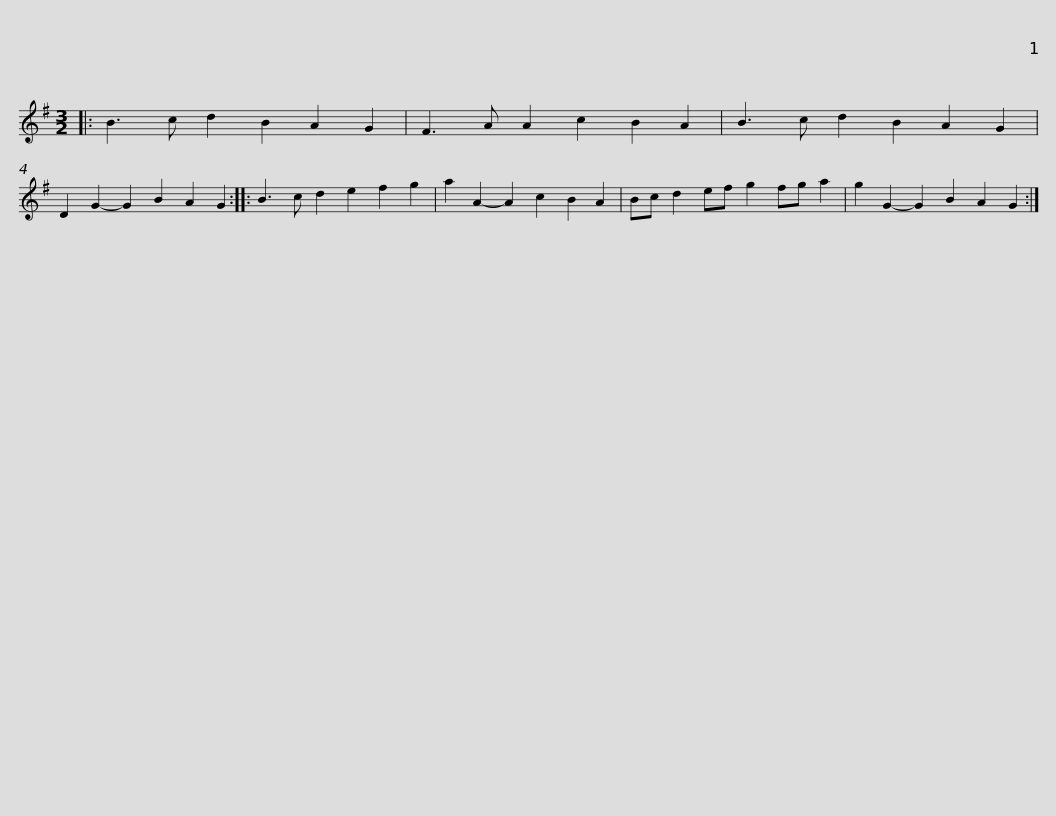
X:1
L:1/8
M:3/2
I:linebreak $
K:G
V:1 treble
V:1
|: B3 c d2 B2 A2 G2 | F3 A A2 c2 B2 A2 | B3 c d2 B2 A2 G2 | D2 G2- G2 B2 A2 G2 :: B3 c d2 e2 f2 g2 | %5
 a2 A2- A2 c2 B2 A2 |$ Bc d2 ef g2 fg a2 | g2 G2- G2 B2 A2 G2 :| %8
